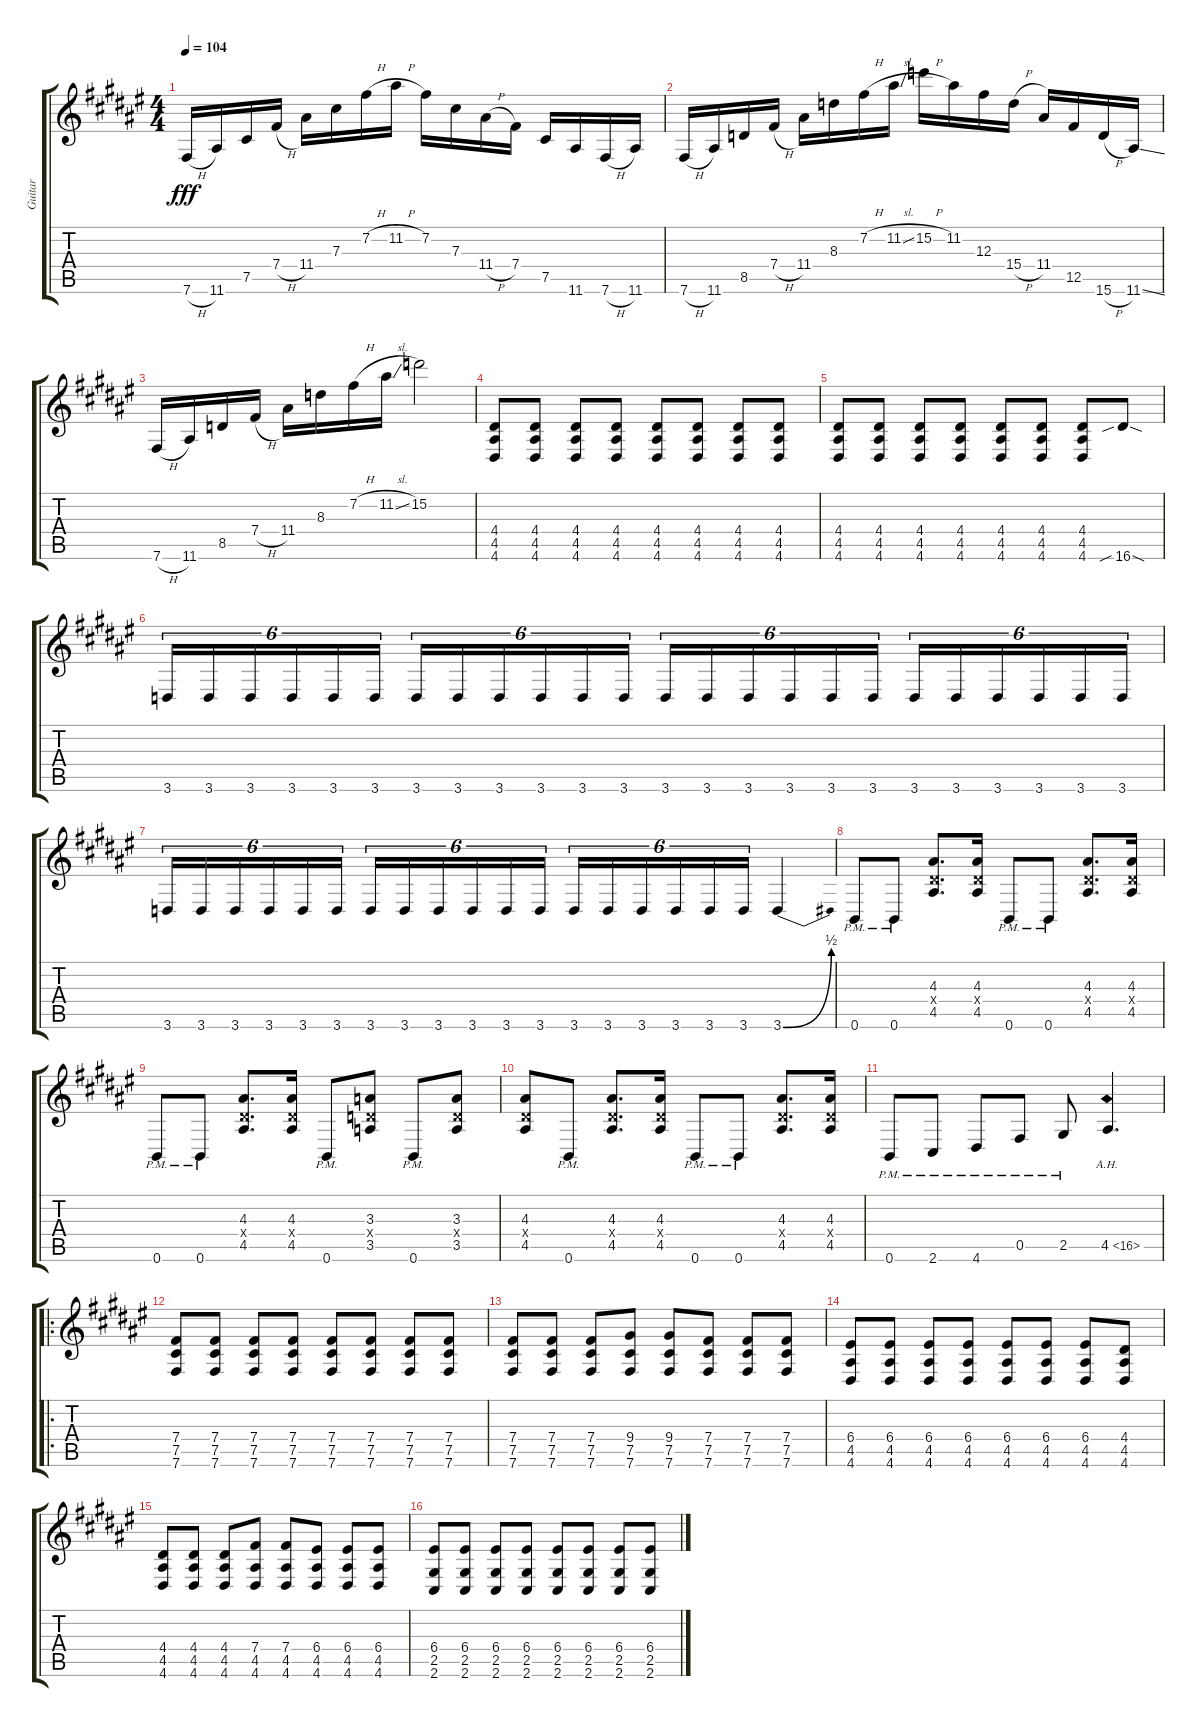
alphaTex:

\track ("Guitar" "Guitar") {instrument distortionguitar}
\staff {score tabs}
\tuning (Eb4 B3 Gb3 B2 Gb2 B1) {hide}
\ts (4 4)
\tempo 104
\clef g2
\ks f#
7.6{h}.16{dy fff} 11.6.16 7.5.16 7.4{h}.16 11.4.16 7.3.16 7.2{h}.16 11.2{h}.16 7.2.16 7.3.16 11.4{h}.16 7.4.16 7.5.16 11.6.16 7.6{h}.16 11.6.16 |
7.6{h}.16 11.6.16 8.5.16 7.4{h}.16 11.4.16 8.3.16 7.2{h}.16 11.2{sl}.16 15.2{h}.16 11.2.16 12.3.16 15.4{h}.16 11.4.16 12.5.16 15.6{h}.16 11.6{ss}.16 |
7.6{h}.16 11.6.16 8.5.16 7.4{h}.16 11.4.16 8.3.16 7.2{h}.16 11.2{sl}.16 15.2.2 |
(4.4 4.5 4.6).8 (4.4 4.5 4.6).8 (4.4 4.5 4.6).8 (4.4 4.5 4.6).8 (4.4 4.5 4.6).8 (4.4 4.5 4.6).8 (4.4 4.5 4.6).8 (4.4 4.5 4.6).8 |
(4.4 4.5 4.6).8 (4.4 4.5 4.6).8 (4.4 4.5 4.6).8 (4.4 4.5 4.6).8 (4.4 4.5 4.6).8 (4.4 4.5 4.6).8 (4.4 4.5 4.6).8 16.6{sib sod}.8 |
3.6.16{tu (6 4)} 3.6.16{tu (6 4)} 3.6.16{tu (6 4)} 3.6.16{tu (6 4)} 3.6.16{tu (6 4)} 3.6.16{tu (6 4)} 3.6.16{tu (6 4)} 3.6.16{tu (6 4)} 3.6.16{tu (6 4)} 3.6.16{tu (6 4)} 3.6.16{tu (6 4)} 3.6.16{tu (6 4)} 3.6.16{tu (6 4)} 3.6.16{tu (6 4)} 3.6.16{tu (6 4)} 3.6.16{tu (6 4)} 3.6.16{tu (6 4)} 3.6.16{tu (6 4)} 3.6.16{tu (6 4)} 3.6.16{tu (6 4)} 3.6.16{tu (6 4)} 3.6.16{tu (6 4)} 3.6.16{tu (6 4)} 3.6.16{tu (6 4)} |
3.6.16{tu (6 4)} 3.6.16{tu (6 4)} 3.6.16{tu (6 4)} 3.6.16{tu (6 4)} 3.6.16{tu (6 4)} 3.6.16{tu (6 4)} 3.6.16{tu (6 4)} 3.6.16{tu (6 4)} 3.6.16{tu (6 4)} 3.6.16{tu (6 4)} 3.6.16{tu (6 4)} 3.6.16{tu (6 4)} 3.6.16{tu (6 4)} 3.6.16{tu (6 4)} 3.6.16{tu (6 4)} 3.6.16{tu (6 4)} 3.6.16{tu (6 4)} 3.6.16{tu (6 4)} 3.6{be (bend 0 0 60 2)}.4 |
0.6{pm}.8 0.6{pm}.8 (4.3 4.4{x} 4.5).8{d} (4.3 4.4{x} 4.5).16 0.6{pm}.8 0.6{pm}.8 (4.3 4.4{x} 4.5).8{d} (4.3 4.4{x} 4.5).16 |
0.6{pm}.8 0.6{pm}.8 (4.3 4.4{x} 4.5).8{d} (4.3 4.4{x} 4.5).16 0.6{pm}.8 (3.3 3.4{x} 3.5).8 0.6{pm}.8 (3.3 3.4{x} 3.5).8 |
(4.3 4.4{x} 4.5).8 0.6{pm}.8 (4.3 4.4{x} 4.5).8{d} (4.3 4.4{x} 4.5).16 0.6{pm}.8 0.6{pm}.8 (4.3 4.4{x} 4.5).8{d} (4.3 4.4{x} 4.5).16 |
0.6{pm}.8 2.6{pm}.8 4.6{pm}.8 0.5{pm}.8 2.5{pm}.8 4.5{ah 12}.4{d} |
\ro
(7.4 7.5 7.6).8 (7.4 7.5 7.6).8 (7.4 7.5 7.6).8 (7.4 7.5 7.6).8 (7.4 7.5 7.6).8 (7.4 7.5 7.6).8 (7.4 7.5 7.6).8 (7.4 7.5 7.6).8 |
(7.4 7.5 7.6).8 (7.4 7.5 7.6).8 (7.4 7.5 7.6).8 (9.4 7.5 7.6).8 (9.4 7.5 7.6).8 (7.4 7.5 7.6).8 (7.4 7.5 7.6).8 (7.4 7.5 7.6).8 |
(6.4 4.5 4.6).8 (6.4 4.5 4.6).8 (6.4 4.5 4.6).8 (6.4 4.5 4.6).8 (6.4 4.5 4.6).8 (6.4 4.5 4.6).8 (6.4 4.5 4.6).8 (4.4 4.5 4.6).8 |
(4.4 4.5 4.6).8 (4.4 4.5 4.6).8 (4.4 4.5 4.6).8 (7.4 4.5 4.6).8 (7.4 4.5 4.6).8 (6.4 4.5 4.6).8 (6.4 4.5 4.6).8 (6.4 4.5 4.6).8 |
(6.4 2.5 2.6).8 (6.4 2.5 2.6).8 (6.4 2.5 2.6).8 (6.4 2.5 2.6).8 (6.4 2.5 2.6).8 (6.4 2.5 2.6).8 (6.4 2.5 2.6).8 (6.4 2.5 2.6).8
